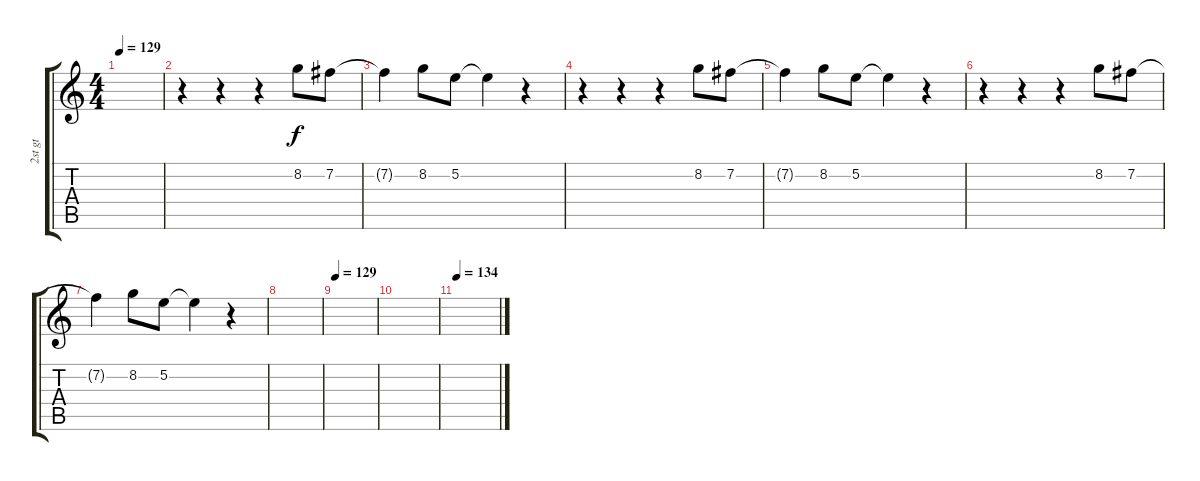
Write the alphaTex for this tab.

\track ("2st gt" "2st gt") {instrument distortionguitar}
\staff {score tabs}
\tuning (E4 B3 G3 D3 A2 E2) {hide}
\ts (4 4)
\tempo 129
\clef g2
\ks c
|
r.4 r.4 r.4 8.2.8 7.2.8 |
7.2{t}.4 8.2.8 5.2.8 5.2{t}.4 r.4 |
r.4 r.4 r.4 8.2.8 7.2.8 |
7.2{t}.4 8.2.8 5.2.8 5.2{t}.4 r.4 |
r.4 r.4 r.4 8.2.8 7.2.8 |
7.2{t}.4 8.2.8 5.2.8 5.2{t}.4 r.4 |
|
\tempo 129
|
|
\tempo 134
